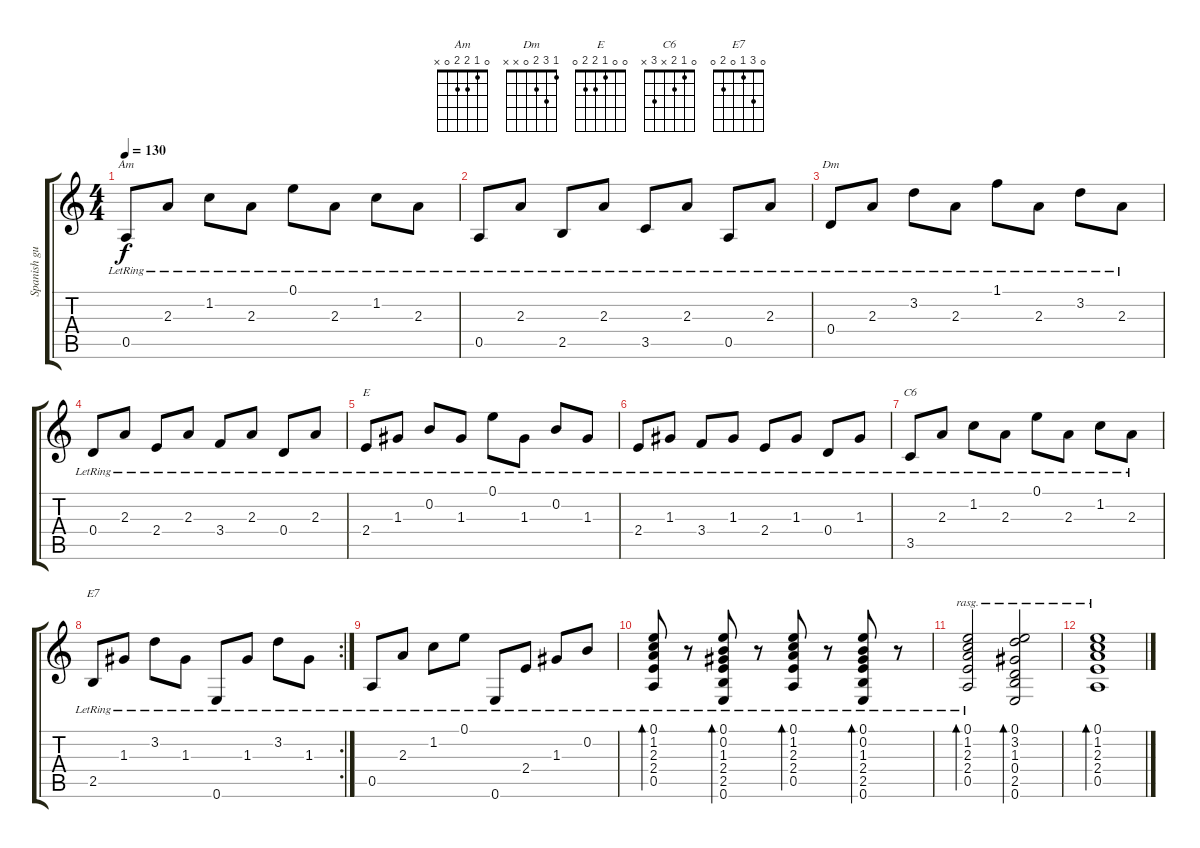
\track ("Spanish guitar" "Spanish gu") {instrument acousticguitarnylon}
\staff {score tabs}
\tuning (E4 B3 G3 D3 A2 E2) {hide}
\chord ("Am" 0 1 2 2 0 x)
\chord ("Dm" 1 3 2 0 x x)
\chord ("E" 0 0 1 2 2 0)
\chord ("C6" 0 1 2 x 3 x)
\chord ("E7" 0 3 1 0 2 0)
\ts (4 4)
\tempo 130
\clef g2
\ks c
0.5{lr}.8{ch "Am" dy f instrument acousticguitarnylon} 2.3{lr}.8 1.2{lr}.8 2.3{lr}.8 0.1{lr}.8 2.3{lr}.8 1.2{lr}.8 2.3{lr}.8 |
0.5{lr}.8 2.3{lr}.8 2.5{lr}.8 2.3{lr}.8 3.5{lr}.8 2.3{lr}.8 0.5{lr}.8 2.3{lr}.8 |
0.4{lr}.8{ch "Dm"} 2.3{lr}.8 3.2{lr}.8 2.3{lr}.8 1.1{lr}.8 2.3{lr}.8 3.2{lr}.8 2.3{lr}.8 |
0.4{lr}.8 2.3{lr}.8 2.4{lr}.8 2.3{lr}.8 3.4{lr}.8 2.3{lr}.8 0.4{lr}.8 2.3{lr}.8 |
2.4{lr}.8{ch "E"} 1.3{lr}.8 0.2{lr}.8 1.3{lr}.8 0.1{lr}.8 1.3{lr}.8 0.2{lr}.8 1.3{lr}.8 |
2.4{lr}.8 1.3{lr}.8 3.4{lr}.8 1.3{lr}.8 2.4{lr}.8 1.3{lr}.8 0.4{lr}.8 1.3{lr}.8 |
3.5{lr}.8{ch "C6"} 2.3{lr}.8 1.2{lr}.8 2.3{lr}.8 0.1{lr}.8 2.3{lr}.8 1.2{lr}.8 2.3{lr}.8 |
\rc 2
2.5{lr}.8{ch "E7"} 1.3{lr}.8 3.2{lr}.8 1.3{lr}.8 0.6{lr}.8 1.3{lr}.8 3.2{lr}.8 1.3{lr}.8 |
0.5{lr}.8 2.3{lr}.8 1.2{lr}.8 0.1{lr}.8 0.6{lr}.8 2.4{lr}.8 1.3{lr}.8 0.2{lr}.8 |
(0.1 1.2{lr} 2.3{lr} 2.4 0.5{lr}).8{bd 60} r.8 (0.1 0.2 1.3{lr} 2.4{lr} 2.5 0.6{lr}).8{bd 60} r.8 (0.1 1.2{lr} 2.3{lr} 2.4 0.5{lr}).8{bd 60} r.8 (0.1 0.2 1.3{lr} 2.4{lr} 2.5 0.6{lr}).8{bd 60} r.8 |
(0.1{lr} 1.2{lr} 2.3{lr} 2.4 0.5{lr}).2{bd 120 rasg ii} (0.1 3.2 1.3 0.4 2.5 0.6).2{bd 120 rasg ii} |
(0.1 1.2 2.3 2.4 0.5).1{bd 480 rasg ii}
